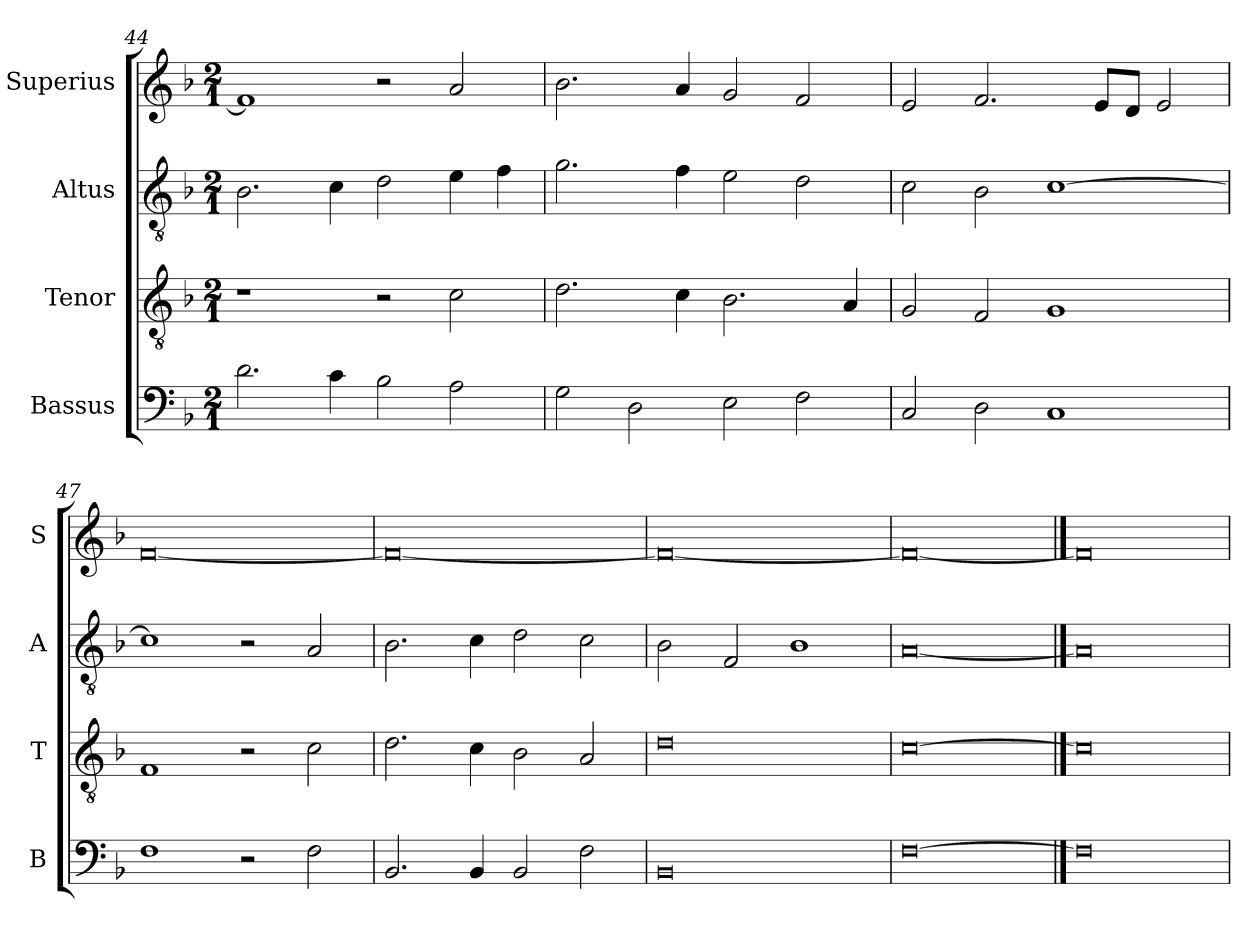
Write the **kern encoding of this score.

**kern	**kern	**kern	**kern
*part4	*part3	*part2	*part1
*staff4	*staff3	*staff2	*staff1
*I"Bassus	*I"Tenor	*I"Altus	*I"Superius
*I'B	*I'T	*I'A	*I'S
*clefF4	*clefGv2	*clefGv2	*clefG2
*k[b-]	*k[b-]	*k[b-]	*k[b-]
*F:	*F:	*F:	*F:
*M2/1	*M2/1	*M2/1	*M2/1
=44	=44	=44	=44
2.d	1r	2.B-	1f]
4c	.	4c	.
2B-	2r	2d	2r
2A	2c	4e	2a
.	.	4f	.
=45	=45	=45	=45
2G	2.d	2.g	2.b-
2D	.	.	.
.	4c	4f	4a
2E	2.B-	2e	2g
2F	.	2d	2f
.	4A	.	.
=46	=46	=46	=46
2C	2G	2c	2e
2D	2F	2B-	2.f
1C	1G	[1c	.
.	.	.	8eL
.	.	.	8dJ
.	.	.	2e
=47	=47	=47	=47
1F	1F	1c]	[0f
2r	2r	2r	.
2F	2c	2A	.
=48	=48	=48	=48
2.BB-	2.d	2.B-	0f_
4BB-	4c	4c	.
2BB-	2B-	2d	.
2F	2A	2c	.
=49	=49	=49	=49
0BB-	0d	2B-	0f_
.	.	2F	.
.	.	1B-	.
=50	=50	=50	=50
[0F	[0c	[0A	0f_
==51	==51	==51	==51
0F]	0c]	0A]	0f]
=	=	=	=
*-	*-	*-	*-
